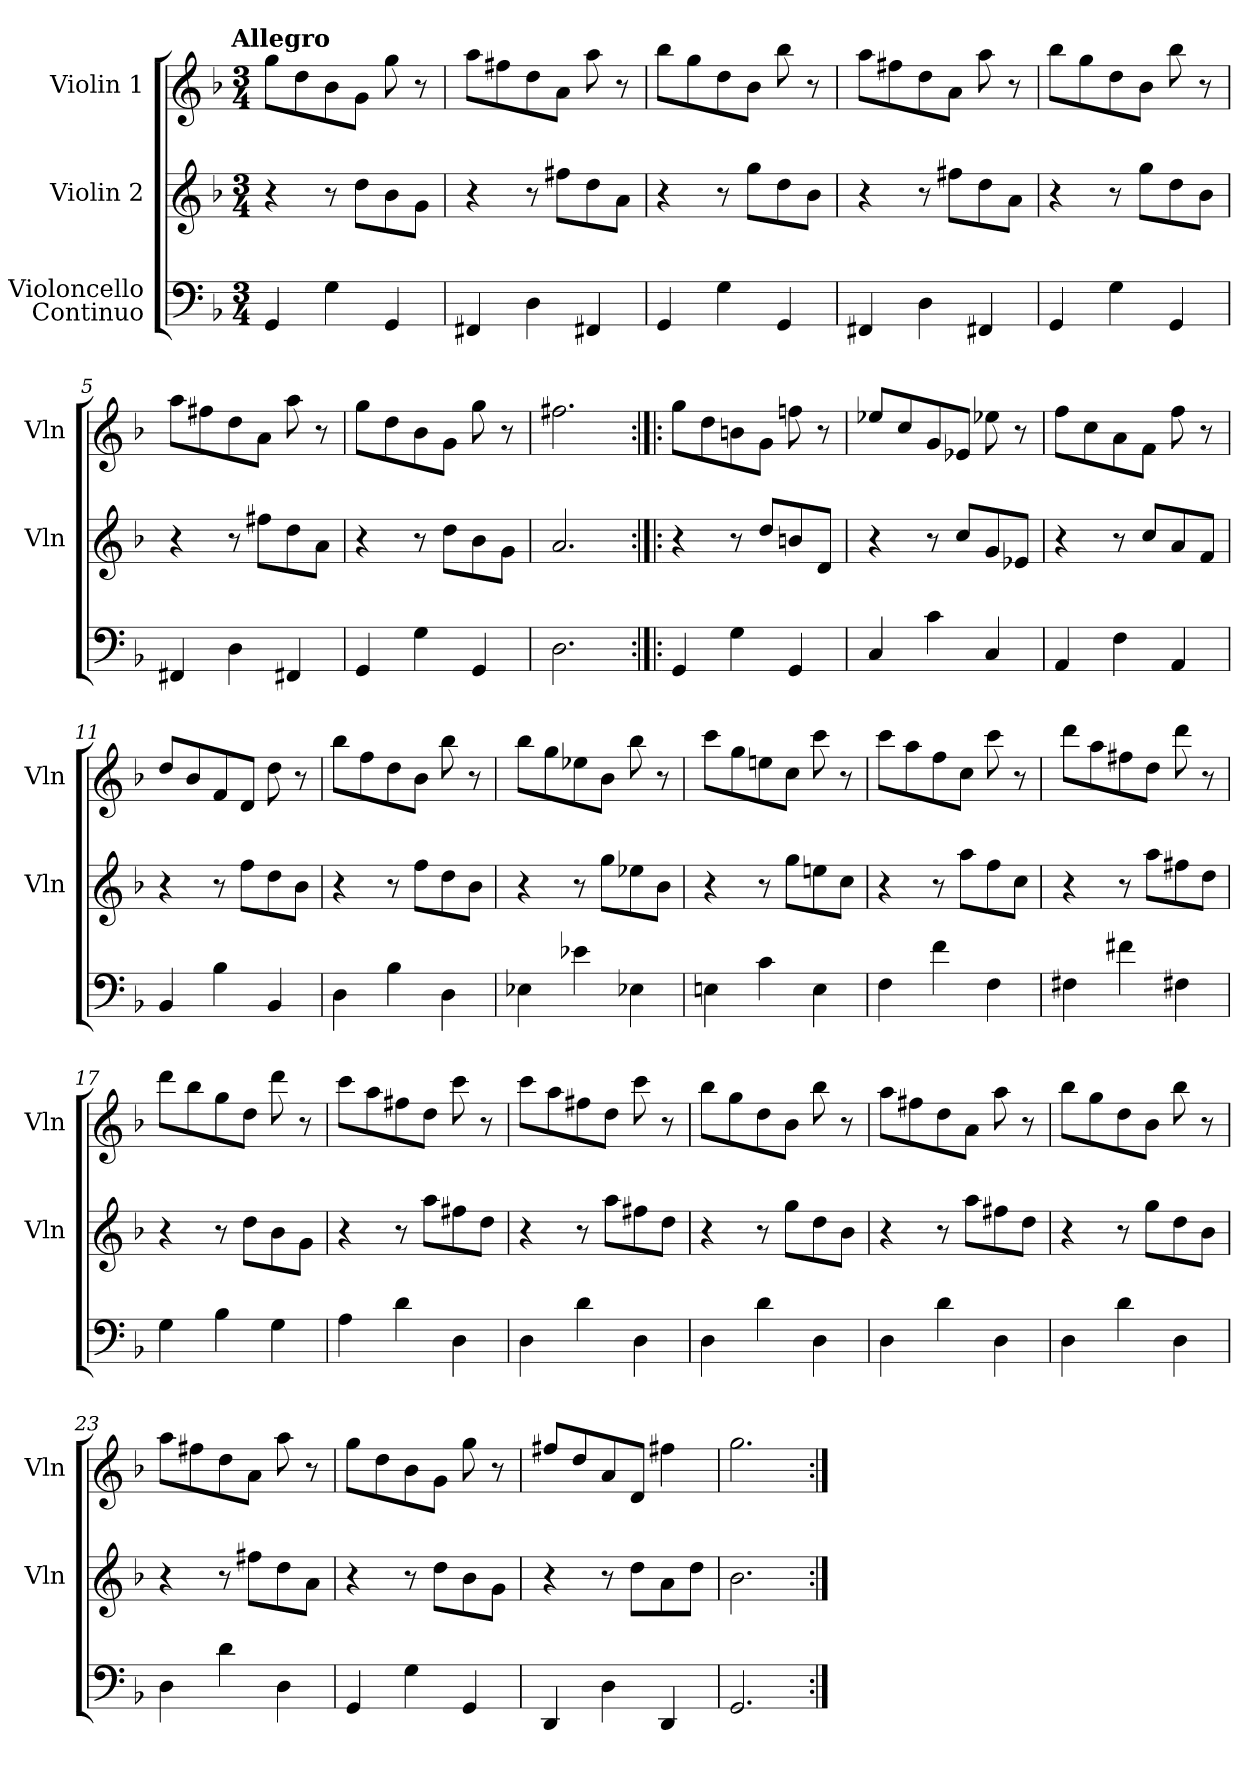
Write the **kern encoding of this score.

**kern	**kern	**kern
*part3	*part2	*part1
*staff3	*staff2	*staff1
*I"Violoncello\nContinuo	*I"Violin 2	*I"Violin 1
*	*I'Vln	*I'Vln
*clefF4	*clefG2	*clefG2
*k[b-]	*k[b-]	*k[b-]
!!LO:TX:omd:t=Allegro
*M3/4	*M3/4	*M3/4
*MM132	*MM132	*MM132
=	=	=
4GG/	4r	8gg\L
.	.	8dd\
4G\	8r	8b-\
.	8dd\L	8g\J
4GG/	8b-\	8gg\
.	8g\J	8r
=1	=1	=1
4FF#X/	4r	8aa\L
.	.	8ff#X\
4D\	8r	8dd\
.	8ff#X\L	8a\J
4FF#X/	8dd\	8aa\
.	8a\J	8r
=2	=2	=2
4GG/	4r	8bb-\L
.	.	8gg\
4G\	8r	8dd\
.	8gg\L	8b-\J
4GG/	8dd\	8bb-\
.	8b-\J	8r
=3	=3	=3
4FF#X/	4r	8aa\L
.	.	8ff#X\
4D\	8r	8dd\
.	8ff#X\L	8a\J
4FF#X/	8dd\	8aa\
.	8a\J	8r
=4	=4	=4
4GG/	4r	8bb-\L
.	.	8gg\
4G\	8r	8dd\
.	8gg\L	8b-\J
4GG/	8dd\	8bb-\
.	8b-\J	8r
=5	=5	=5
4FF#X/	4r	8aa\L
.	.	8ff#X\
4D\	8r	8dd\
.	8ff#X\L	8a\J
4FF#X/	8dd\	8aa\
.	8a\J	8r
=6	=6	=6
4GG/	4r	8gg\L
.	.	8dd\
4G\	8r	8b-\
.	8dd\L	8g\J
4GG/	8b-\	8gg\
.	8g\J	8r
=7	=7	=7
2.D\	2.a/	2.ff#X\
=8:|!|:	=8:|!|:	=8:|!|:
4GG/	4r	8gg\L
.	.	8dd\
4G\	8r	8bn\
.	8dd/L	8g\J
4GG/	8bn/	8ffn\
.	8d/J	8r
=9	=9	=9
4C/	4r	8ee-X/L
.	.	8cc/
4c\	8r	8g/
.	8cc/L	8e-X/J
4C/	8g/	8ee-X\
.	8e-X/J	8r
=10	=10	=10
4AA/	4r	8ff\L
.	.	8cc\
4F\	8r	8a\
.	8cc/L	8f\J
4AA/	8a/	8ff\
.	8f/J	8r
=11	=11	=11
4BB-/	4r	8dd/L
.	.	8b-/
4B-\	8r	8f/
.	8ff\L	8d/J
4BB-/	8dd\	8dd\
.	8b-\J	8r
=12	=12	=12
4D\	4r	8bb-\L
.	.	8ff\
4B-\	8r	8dd\
.	8ff\L	8b-\J
4D\	8dd\	8bb-\
.	8b-\J	8r
=13	=13	=13
4E-X\	4r	8bb-\L
.	.	8gg\
4e-X\	8r	8ee-X\
.	8gg\L	8b-\J
4E-X\	8ee-X\	8bb-\
.	8b-\J	8r
=14	=14	=14
4En\	4r	8ccc\L
.	.	8gg\
4c\	8r	8een\
.	8gg\L	8cc\J
4E\	8een\	8ccc\
.	8cc\J	8r
=15	=15	=15
4F\	4r	8ccc\L
.	.	8aa\
4f\	8r	8ff\
.	8aa\L	8cc\J
4F\	8ff\	8ccc\
.	8cc\J	8r
=16	=16	=16
4F#X\	4r	8ddd\L
.	.	8aa\
4f#X\	8r	8ff#X\
.	8aa\L	8dd\J
4F#X\	8ff#X\	8ddd\
.	8dd\J	8r
=17	=17	=17
4G\	4r	8ddd\L
.	.	8bb-\
4B-\	8r	8gg\
.	8dd\L	8dd\J
4G\	8b-\	8ddd\
.	8g\J	8r
=18	=18	=18
4A\	4r	8ccc\L
.	.	8aa\
4d\	8r	8ff#X\
.	8aa\L	8dd\J
4D\	8ff#X\	8ccc\
.	8dd\J	8r
=19	=19	=19
4D\	4r	8ccc\L
.	.	8aa\
4d\	8r	8ff#X\
.	8aa\L	8dd\J
4D\	8ff#X\	8ccc\
.	8dd\J	8r
=20	=20	=20
4D\	4r	8bb-\L
.	.	8gg\
4d\	8r	8dd\
.	8gg\L	8b-\J
4D\	8dd\	8bb-\
.	8b-\J	8r
=21	=21	=21
4D\	4r	8aa\L
.	.	8ff#X\
4d\	8r	8dd\
.	8aa\L	8a\J
4D\	8ff#X\	8aa\
.	8dd\J	8r
=22	=22	=22
4D\	4r	8bb-\L
.	.	8gg\
4d\	8r	8dd\
.	8gg\L	8b-\J
4D\	8dd\	8bb-\
.	8b-\J	8r
=23	=23	=23
4D\	4r	8aa\L
.	.	8ff#X\
4d\	8r	8dd\
.	8ff#X\L	8a\J
4D\	8dd\	8aa\
.	8a\J	8r
=24	=24	=24
4GG/	4r	8gg\L
.	.	8dd\
4G\	8r	8b-\
.	8dd\L	8g\J
4GG/	8b-\	8gg\
.	8g\J	8r
=25	=25	=25
4DD/	4r	8ff#X/L
.	.	8dd/
4D\	8r	8a/
.	8dd\L	8d/J
4DD/	8a\	4ff#X\
.	8dd\J	.
=26	=26	=26
2.GG/	2.b-\	2.gg\
=:|!	=:|!	=:|!
*-	*-	*-
